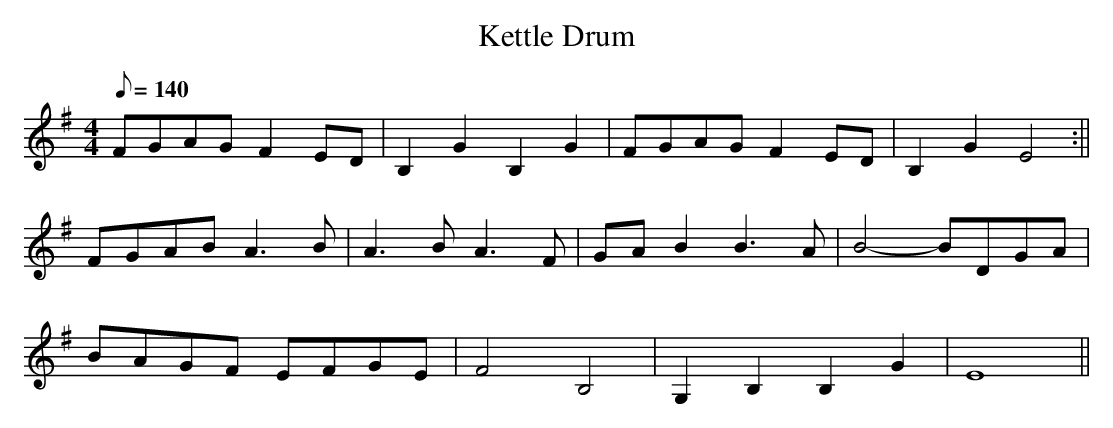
X:1
T:Kettle Drum
M:4/4
L:1/8
Q:1/8=140
K:Emin
FGAG F2 ED |B,2 G2 B,2 G2 | FGAG F2 ED | B,2 G2 E4 :||
FGAB A3 B | A3 B A3 F | GA B2 B3 A | B4- BDGA |
BAGF EFGE | F4 B,4 | G,2 B,2 B,2 G2 | E8 ||
